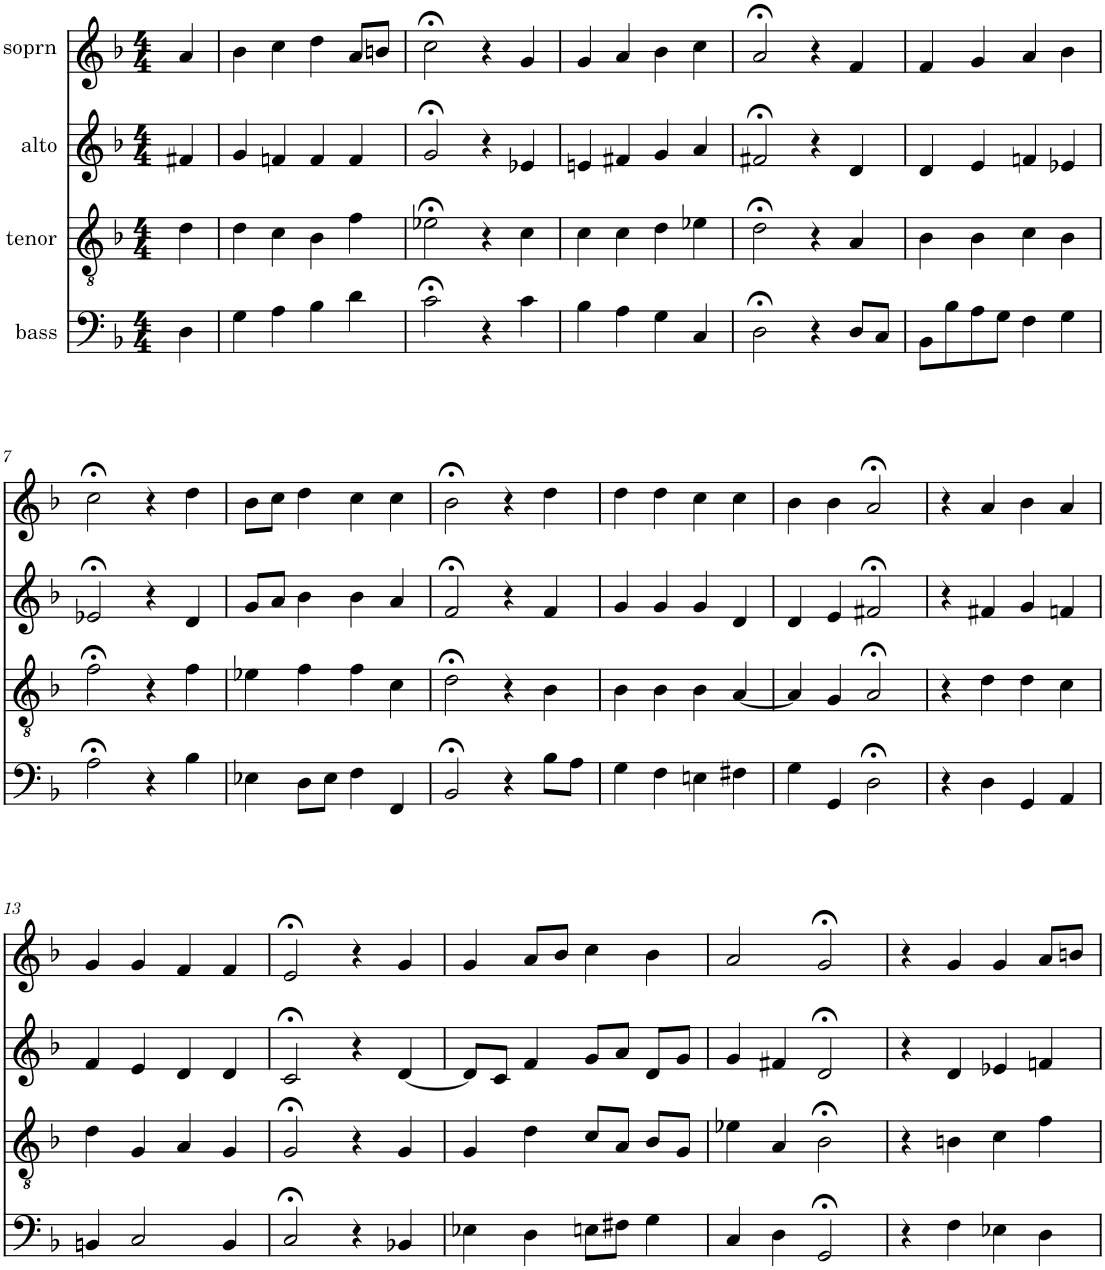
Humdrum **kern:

**kern	**kern	**kern	**kern
*part4	*part3	*part2	*part1
*staff4	*staff3	*staff2	*staff1
*I"bass	*I"tenor	*I"alto	*I"soprn
*clefF4	*clefGv2	*clefG2	*clefG2
*k[b-]	*k[b-]	*k[b-]	*k[b-]
*G:dor	*G:dor	*G:dor	*G:dor
*M4/4	*M4/4	*M4/4	*M4/4
=1	=1	=1	=1
4D\	4d\	4f#X/	4a/
=2	=2	=2	=2
4G\	4d\	4g/	4b-\
4A\	4c\	4fn/	4cc\
4B-\	4B-\	4f/	4dd\
4d\	4f\	4f/	8a/L
.	.	.	8bn/J
=3	=3	=3	=3
2c;<\	2e-X;<\	2g;</	2cc;<\
4r	4r	4r	4r
4c\	4c\	4e-X/	4g/
=4	=4	=4	=4
4B-\	4c\	4en/	4g/
4A\	4c\	4f#X/	4a/
4G\	4d\	4g/	4b-\
4C/	4e-X\	4a/	4cc\
=5	=5	=5	=5
2D;<\	2d;<\	2f#X;</	2a;</
4r	4r	4r	4r
8D/L	4A/	4d/	4f/
8C/J	.	.	.
=6	=6	=6	=6
8BB-\L	4B-\	4d/	4f/
8B-\	.	.	.
8A\	4B-\	4e/	4g/
8G\J	.	.	.
4F\	4c\	4fn/	4a/
4G\	4B-\	4e-X/	4b-\
!!LO:LB:g=z
=7	=7	=7	=7
2A;<\	2f;<\	2e-X;</	2cc;<\
4r	4r	4r	4r
4B-\	4f\	4d/	4dd\
=8	=8	=8	=8
4E-X\	4e-X\	8g/L	8b-\L
.	.	8a/J	8cc\J
8D\L	4f\	4b-\	4dd\
8E-\J	.	.	.
4F\	4f\	4b-\	4cc\
4FF/	4c\	4a/	4cc\
=9	=9	=9	=9
2BB-;</	2d;<\	2f;</	2b-;<\
4r	4r	4r	4r
8B-\L	4B-\	4f/	4dd\
8A\J	.	.	.
=10	=10	=10	=10
4G\	4B-\	4g/	4dd\
4F\	4B-\	4g/	4dd\
4En\	4B-\	4g/	4cc\
4F#X\	[4A/	4d/	4cc\
=11	=11	=11	=11
4G\	4A/]	4d/	4b-\
4GG/	4G/	4e/	4b-\
2D;<\	2A;</	2f#X;</	2a;</
=12	=12	=12	=12
4r	4r	4r	4r
4D\	4d\	4f#X/	4a/
4GG/	4d\	4g/	4b-\
4AA/	4c\	4fn/	4a/
!!LO:LB:g=z
=13	=13	=13	=13
4BBn/	4d\	4f/	4g/
2C/	4G/	4e/	4g/
.	4A/	4d/	4f/
4BB/	4G/	4d/	4f/
=14	=14	=14	=14
2C;</	2G;</	2c;</	2e;</
4r	4r	4r	4r
4BB-X/	4G/	[4d/	4g/
=15	=15	=15	=15
4E-X\	4G/	8d/L]	4g/
.	.	8c/J	.
4D\	4d\	4f/	8a/L
.	.	.	8b-/J
8En\L	8c/L	8g/L	4cc\
8F#X\J	8A/J	8a/J	.
4G\	8B-/L	8d/L	4b-\
.	8G/J	8g/J	.
=16	=16	=16	=16
4C/	4e-X\	4g/	2a/
4D\	4A/	4f#X/	.
2GG;</	2B-;<\	2d;</	2g;</
=17	=17	=17	=17
4r	4r	4r	4r
4F\	4Bn\	4d/	4g/
4E-X\	4c\	4e-X/	4g/
4D\	4f\	4fn/	8a/L
.	.	.	8bn/J
=	=	=	=
*-	*-	*-	*-
